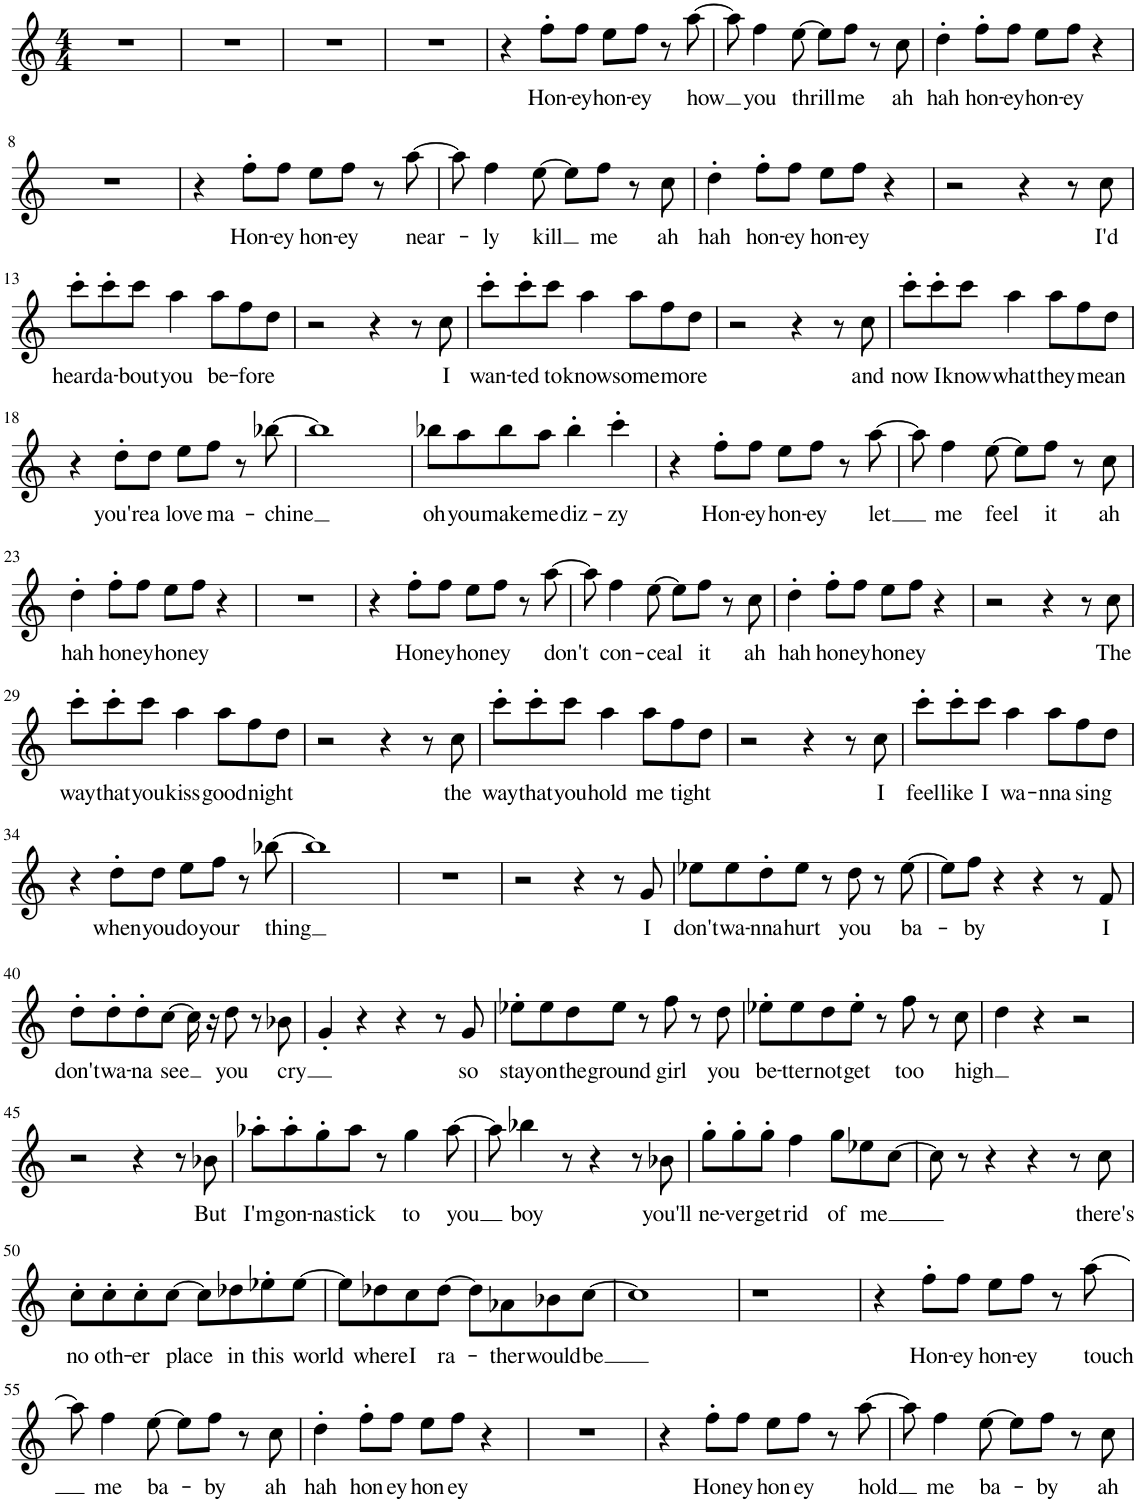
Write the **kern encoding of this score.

**kern	**text
*part1	*part1
*staff1	*staff1
*I"Oboe, Melodi	*
*I'Ob.	*
*clefG2	*
*k[]	*
*M4/4	*
=1	=1
1r	.
=2	=2
1r	.
=3	=3
1r	.
=4	=4
1r	.
=5	=5
4r	.
!	!LO:LY:b
8ff'\L	Hon-
!	!LO:LY:b
8ff\J	-ey
!	!LO:LY:b
8ee\L	hon-
!	!LO:LY:b
8ff\J	-ey
8r	.
!	!LO:LY:b
[8aa\	how
=6	=6
8aa\]	.
!	!LO:LY:b
4ff\	you
!	!LO:LY:b
[8ee\	thrill
8ee\L]	.
!	!LO:LY:b
8ff\J	me
8r	.
!	!LO:LY:b
8cc\	ah
=7	=7
!	!LO:LY:b
4dd'\	hah
!	!LO:LY:b
8ff'\L	hon-
!	!LO:LY:b
8ff\J	-ey
!	!LO:LY:b
8ee\L	hon-
!	!LO:LY:b
8ff\J	-ey
4r	.
!!LO:LB:g=z
=8	=8
1r	.
=9	=9
4r	.
!	!LO:LY:b
8ff'\L	Hon-
!	!LO:LY:b
8ff\J	-ey
!	!LO:LY:b
8ee\L	hon-
!	!LO:LY:b
8ff\J	-ey
8r	.
!	!LO:LY:b
[8aa\	near-
=10	=10
8aa\]	.
!	!LO:LY:b
4ff\	-ly
!	!LO:LY:b
[8ee\	kill
8ee\L]	.
!	!LO:LY:b
8ff\J	me
8r	.
!	!LO:LY:b
8cc\	ah
=11	=11
!	!LO:LY:b
4dd'\	hah
!	!LO:LY:b
8ff'\L	hon-
!	!LO:LY:b
8ff\J	-ey
!	!LO:LY:b
8ee\L	hon-
!	!LO:LY:b
8ff\J	-ey
4r	.
=12	=12
2r	.
4r	.
8r	.
!	!LO:LY:b
8cc\	I'd
!!LO:LB:g=z
=13	=13
!	!LO:LY:b
8ccc'\L	heard
!	!LO:LY:b
8ccc'\	a-
!	!LO:LY:b
8ccc\J	-bout
!	!LO:LY:b
4aa\	you
!	!LO:LY:b
8aa\L	be-
!	!LO:LY:b
8ff\	-fore
8dd\J	.
=14	=14
2r	.
4r	.
8r	.
!	!LO:LY:b
8cc\	I
=15	=15
!	!LO:LY:b
8ccc'\L	wan-
!	!LO:LY:b
8ccc'\	-ted
!	!LO:LY:b
8ccc\J	to
!	!LO:LY:b
4aa\	know
!	!LO:LY:b
8aa\L	some
!	!LO:LY:b
8ff\	more
8dd\J	.
=16	=16
2r	.
4r	.
8r	.
!	!LO:LY:b
8cc\	and
=17	=17
!	!LO:LY:b
8ccc'\L	now
!	!LO:LY:b
8ccc'\	I
!	!LO:LY:b
8ccc\J	know
!	!LO:LY:b
4aa\	what
!	!LO:LY:b
8aa\L	they
!	!LO:LY:b
8ff\	mean
8dd\J	.
!!LO:LB:g=z
=18	=18
4r	.
!	!LO:LY:b
8dd'\L	you're
!	!LO:LY:b
8dd\J	a
!	!LO:LY:b
8ee\L	love
!	!LO:LY:b
8ff\J	ma-
8r	.
!	!LO:LY:b
[8bb-X\	-chine
=19	=19
1bb-]	.
=20	=20
!	!LO:LY:b
8bb-X\L	oh
!	!LO:LY:b
8aa\	you
!	!LO:LY:b
8bb-\	make
!	!LO:LY:b
8aa\J	me
!	!LO:LY:b
4bb-'\	diz-
!	!LO:LY:b
4ccc'\	-zy
=21	=21
4r	.
!	!LO:LY:b
8ff'\L	Hon-
!	!LO:LY:b
8ff\J	-ey
!	!LO:LY:b
8ee\L	hon-
!	!LO:LY:b
8ff\J	-ey
8r	.
!	!LO:LY:b
[8aa\	let
=22	=22
8aa\]	.
!	!LO:LY:b
4ff\	me
!	!LO:LY:b
[8ee\	feel
8ee\L]	.
!	!LO:LY:b
8ff\J	it
8r	.
!	!LO:LY:b
8cc\	ah
!!LO:LB:g=z
=23	=23
!	!LO:LY:b
4dd'\	hah
!	!LO:LY:b
8ff'\L	hon
!	!LO:LY:b
8ff\J	ey
!	!LO:LY:b
8ee\L	hon
!	!LO:LY:b
8ff\J	ey
4r	.
=24	=24
1r	.
=25	=25
4r	.
!	!LO:LY:b
8ff'\L	Hon
!	!LO:LY:b
8ff\J	ey
!	!LO:LY:b
8ee\L	hon
!	!LO:LY:b
8ff\J	ey
8r	.
!	!LO:LY:b
[8aa\	don't
=26	=26
8aa\]	.
!	!LO:LY:b
4ff\	con-
!	!LO:LY:b
[8ee\	-ceal
8ee\L]	.
!	!LO:LY:b
8ff\J	it
8r	.
!	!LO:LY:b
8cc\	ah
=27	=27
!	!LO:LY:b
4dd'\	hah
!	!LO:LY:b
8ff'\L	hon
!	!LO:LY:b
8ff\J	ey
!	!LO:LY:b
8ee\L	hon
!	!LO:LY:b
8ff\J	ey
4r	.
=28	=28
2r	.
4r	.
8r	.
!	!LO:LY:b
8cc\	The
!!LO:LB:g=z
=29	=29
!	!LO:LY:b
8ccc'\L	way
!	!LO:LY:b
8ccc'\	that
!	!LO:LY:b
8ccc\J	you
!	!LO:LY:b
4aa\	kiss
!	!LO:LY:b
8aa\L	good
!	!LO:LY:b
8ff\	night
8dd\J	.
=30	=30
2r	.
4r	.
8r	.
!	!LO:LY:b
8cc\	the
=31	=31
!	!LO:LY:b
8ccc'\L	way
!	!LO:LY:b
8ccc'\	that
!	!LO:LY:b
8ccc\J	you
!	!LO:LY:b
4aa\	hold
!	!LO:LY:b
8aa\L	me
!	!LO:LY:b
8ff\	tight
8dd\J	.
=32	=32
2r	.
4r	.
8r	.
!	!LO:LY:b
8cc\	I
=33	=33
!	!LO:LY:b
8ccc'\L	feel
!	!LO:LY:b
8ccc'\	like
!	!LO:LY:b
8ccc\J	I
!	!LO:LY:b
4aa\	wa-
!	!LO:LY:b
8aa\L	-nna
!	!LO:LY:b
8ff\	sing
8dd\J	.
!!LO:LB:g=z
=34	=34
4r	.
!	!LO:LY:b
8dd'\L	when
!	!LO:LY:b
8dd\J	you
!	!LO:LY:b
8ee\L	do
!	!LO:LY:b
8ff\J	your
8r	.
!	!LO:LY:b
[8bb-X\	thing
=35	=35
1bb-]	.
=36	=36
1r	.
=37	=37
2r	.
4r	.
8r	.
!	!LO:LY:b
8g/	I
=38	=38
!	!LO:LY:b
8ee-X\L	don't
!	!LO:LY:b
8ee-\	wa-
!	!LO:LY:b
8dd'\	-nna
!	!LO:LY:b
8ee-\J	hurt
8r	.
!	!LO:LY:b
8dd\	you
8r	.
!	!LO:LY:b
[8ee-\	ba-
=39	=39
8ee-\L]	.
!	!LO:LY:b
8ff\J	-by
4r	.
4r	.
8r	.
!	!LO:LY:b
8f/	I
!!LO:LB:g=z
=40	=40
!	!LO:LY:b
8dd'\L	don't
!	!LO:LY:b
8dd'\	wa-
!	!LO:LY:b
8dd'\	-na
!	!LO:LY:b
[8cc\J	see
16cc\]	.
16r	.
!	!LO:LY:b
8dd\	you
8r	.
!	!LO:LY:b
8b-X\	cry
=41	=41
4g'/	.
4r	.
4r	.
8r	.
!	!LO:LY:b
8g/	so
=42	=42
!	!LO:LY:b
8ee-X'\L	stay
!	!LO:LY:b
8ee-\	on
!	!LO:LY:b
8dd\	the
!	!LO:LY:b
8ee-\J	ground
8r	.
!	!LO:LY:b
8ff\	girl
8r	.
!	!LO:LY:b
8dd\	you
=43	=43
!	!LO:LY:b
8ee-X'\L	be-
!	!LO:LY:b
8ee-\	-tter
!	!LO:LY:b
8dd\	not
!	!LO:LY:b
8ee-'\J	get
8r	.
!	!LO:LY:b
8ff\	too
8r	.
!	!LO:LY:b
8cc\	high
=44	=44
4dd\	.
4r	.
2r	.
!!LO:LB:g=z
=45	=45
2r	.
4r	.
8r	.
!	!LO:LY:b
8b-X\	But
=46	=46
!	!LO:LY:b
8aa-X'\L	I'm
!	!LO:LY:b
8aa-'\	gon-
!	!LO:LY:b
8gg'\	-na
!	!LO:LY:b
8aa-\J	stick
8r	.
!	!LO:LY:b
4gg\	to
!	!LO:LY:b
[8aa-\	you
=47	=47
8aa-\]	.
!	!LO:LY:b
4bb-X\	boy
8r	.
4r	.
8r	.
!	!LO:LY:b
8b-X\	you'll
=48	=48
!	!LO:LY:b
8gg'\L	ne-
!	!LO:LY:b
8gg'\	-ver
!	!LO:LY:b
8gg'\J	get
!	!LO:LY:b
4ff\	rid
!	!LO:LY:b
8gg\L	of
!	!LO:LY:b
8ee-X\	me
[8cc\J	.
=49	=49
8cc\]	.
8r	.
4r	.
4r	.
8r	.
!	!LO:LY:b
8cc\	there's
!!LO:LB:g=z
=50	=50
!	!LO:LY:b
8cc'\L	no
!	!LO:LY:b
8cc'\	oth-
!	!LO:LY:b
8cc'\	-er
!	!LO:LY:b
[8cc\J	place
8cc\L]	.
!	!LO:LY:b
8dd-X\	in
!	!LO:LY:b
8ee-X'\	this
!	!LO:LY:b
[8ee-\J	world
=51	=51
8ee-\L]	.
!	!LO:LY:b
8dd-X\	where
!	!LO:LY:b
8cc\	I
!	!LO:LY:b
[8dd-\J	ra-
8dd-\L]	.
!	!LO:LY:b
8a-X\	-ther
!	!LO:LY:b
8b-X\	would
!	!LO:LY:b
[8cc\J	be
=52	=52
1cc]	.
=53	=53
1r	.
=54	=54
4r	.
!	!LO:LY:b
8ff'\L	Hon-
!	!LO:LY:b
8ff\J	-ey
!	!LO:LY:b
8ee\L	hon-
!	!LO:LY:b
8ff\J	-ey
8r	.
!	!LO:LY:b
[8aa\	touch
!!LO:LB:g=z
=55	=55
8aa\]	.
!	!LO:LY:b
4ff\	me
!	!LO:LY:b
[8ee\	ba-
8ee\L]	.
!	!LO:LY:b
8ff\J	-by
8r	.
!	!LO:LY:b
8cc\	ah
=56	=56
!	!LO:LY:b
4dd'\	hah
!	!LO:LY:b
8ff'\L	hon
!	!LO:LY:b
8ff\J	ey
!	!LO:LY:b
8ee\L	hon
!	!LO:LY:b
8ff\J	ey
4r	.
=57	=57
1r	.
=58	=58
4r	.
!	!LO:LY:b
8ff'\L	Hon
!	!LO:LY:b
8ff\J	ey
!	!LO:LY:b
8ee\L	hon
!	!LO:LY:b
8ff\J	ey
8r	.
!	!LO:LY:b
[8aa\	hold
=59	=59
8aa\]	.
!	!LO:LY:b
4ff\	me
!	!LO:LY:b
[8ee\	ba-
8ee\L]	.
!	!LO:LY:b
8ff\J	-by
8r	.
!	!LO:LY:b
8cc\	ah
=	=
*-	*-
